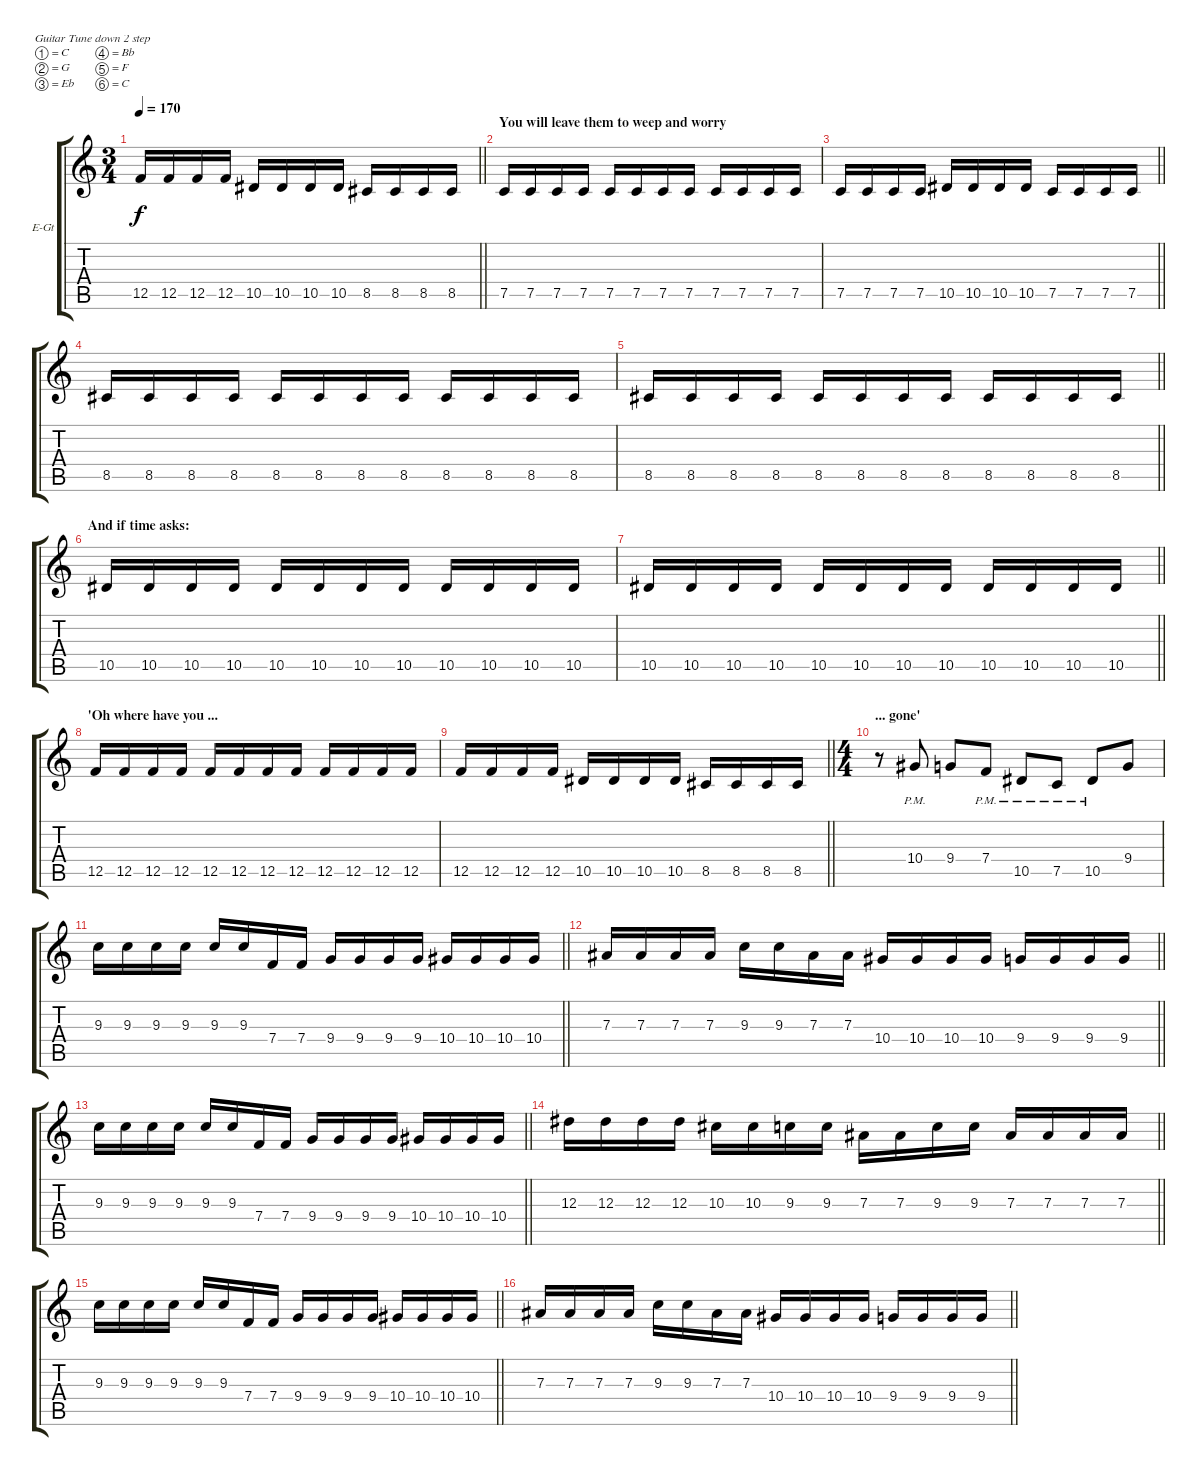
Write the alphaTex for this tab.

\bracketExtendMode groupsimilarinstruments
\firstSystemTrackNameOrientation horizontal
\otherSystemsTrackNameOrientation horizontal
\track ("Guitar2 Dist (Marcel)" "E-Gt") {mute instrument overdrivenguitar}
\staff {score tabs}
\tuning (C4 G3 Eb3 Bb2 F2 C2)
\ts (3 4)
\tempo 170
\clef g2
\barLineRight lightlight
\ks c
12.5.16{dy f} 12.5.16 12.5.16 12.5.16 10.5.16 10.5.16 10.5.16 10.5.16 8.5.16 8.5.16 8.5.16 8.5.16 |
\section ("" "You will leave them to weep and worry")
7.5.16 7.5.16 7.5.16 7.5.16 7.5.16 7.5.16 7.5.16 7.5.16 7.5.16 7.5.16 7.5.16 7.5.16 |
\barLineRight lightlight
7.5.16 7.5.16 7.5.16 7.5.16 10.5.16 10.5.16 10.5.16 10.5.16 7.5.16 7.5.16 7.5.16 7.5.16 |
8.5.16 8.5.16 8.5.16 8.5.16 8.5.16 8.5.16 8.5.16 8.5.16 8.5.16 8.5.16 8.5.16 8.5.16 |
\barLineRight lightlight
8.5.16 8.5.16 8.5.16 8.5.16 8.5.16 8.5.16 8.5.16 8.5.16 8.5.16 8.5.16 8.5.16 8.5.16 |
\section ("" "And if time asks:")
10.5.16 10.5.16 10.5.16 10.5.16 10.5.16 10.5.16 10.5.16 10.5.16 10.5.16 10.5.16 10.5.16 10.5.16 |
\barLineRight lightlight
10.5.16 10.5.16 10.5.16 10.5.16 10.5.16 10.5.16 10.5.16 10.5.16 10.5.16 10.5.16 10.5.16 10.5.16 |
\section ("" "'Oh where have you ...")
12.5.16 12.5.16 12.5.16 12.5.16 12.5.16 12.5.16 12.5.16 12.5.16 12.5.16 12.5.16 12.5.16 12.5.16 |
\barLineRight lightlight
12.5.16 12.5.16 12.5.16 12.5.16 10.5.16 10.5.16 10.5.16 10.5.16 8.5.16 8.5.16 8.5.16 8.5.16 |
\ts (4 4)
\beaming (8 2 2 2 2)
\section ("" "... gone'")
r.8 10.4{pm}.8 9.4.8 7.4{pm}.8 10.5{pm}.8 7.5{pm}.8 10.5{pm}.8 9.4.8 |
\barLineRight lightlight
9.3.16 9.3.16 9.3.16 9.3.16 9.3.16 9.3.16 7.4.16 7.4.16 9.4.16 9.4.16 9.4.16 9.4.16 10.4.16 10.4.16 10.4.16 10.4.16 |
\barLineRight lightlight
7.3.16 7.3.16 7.3.16 7.3.16 9.3.16 9.3.16 7.3.16 7.3.16 10.4.16 10.4.16 10.4.16 10.4.16 9.4.16 9.4.16 9.4.16 9.4.16 |
\barLineRight lightlight
9.3.16 9.3.16 9.3.16 9.3.16 9.3.16 9.3.16 7.4.16 7.4.16 9.4.16 9.4.16 9.4.16 9.4.16 10.4.16 10.4.16 10.4.16 10.4.16 |
\barLineRight lightlight
12.3.16 12.3.16 12.3.16 12.3.16 10.3.16 10.3.16 9.3.16 9.3.16 7.3.16 7.3.16 9.3.16 9.3.16 7.3.16 7.3.16 7.3.16 7.3.16 |
\barLineRight lightlight
9.3.16 9.3.16 9.3.16 9.3.16 9.3.16 9.3.16 7.4.16 7.4.16 9.4.16 9.4.16 9.4.16 9.4.16 10.4.16 10.4.16 10.4.16 10.4.16 |
\barLineRight lightlight
7.3.16 7.3.16 7.3.16 7.3.16 9.3.16 9.3.16 7.3.16 7.3.16 10.4.16 10.4.16 10.4.16 10.4.16 9.4.16 9.4.16 9.4.16 9.4.16
